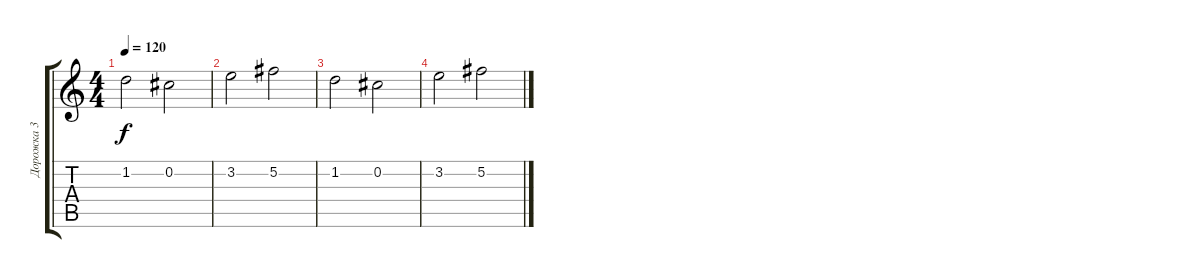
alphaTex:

\track ("Дорожка 3" "Дорожка 3") {instrument acousticguitarsteel}
\staff {score tabs}
\tuning (Gb4 Db4 B3 E3 B2 E2) {hide}
\ts (4 4)
\tempo 120
\clef g2
\ks c
1.2.2{dy f} 0.2.2 |
3.2.2 5.2.2 |
1.2.2 0.2.2 |
3.2.2 5.2.2
